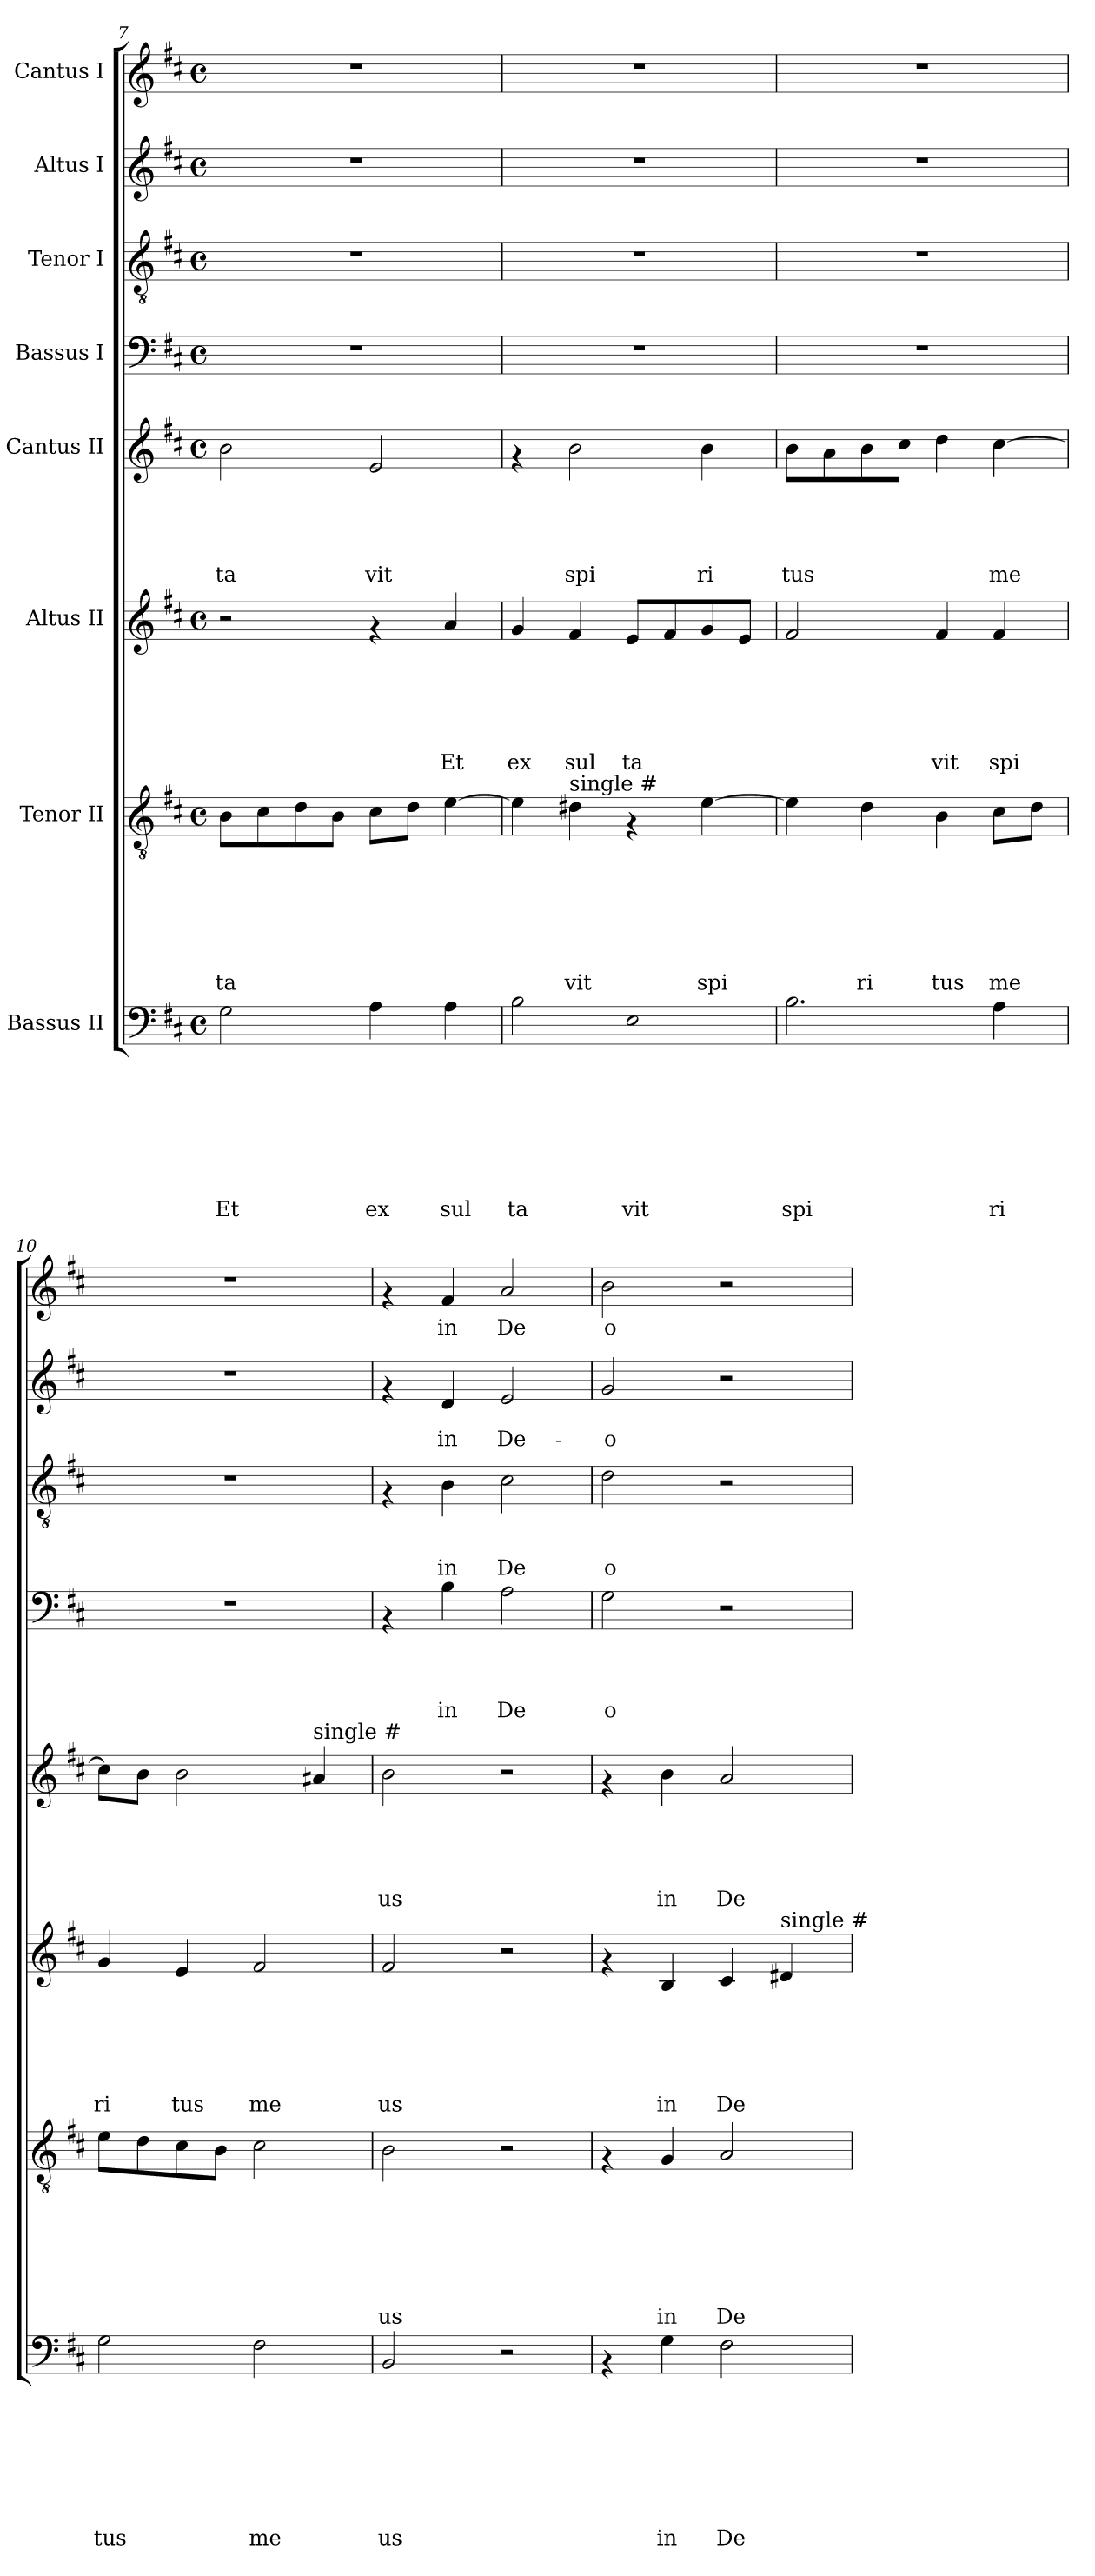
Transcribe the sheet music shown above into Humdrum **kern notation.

**kern	**text	**text	**text	**text	**text	**text	**text	**text	**kern	**text	**text	**text	**text	**text	**text	**text	**kern	**text	**text	**text	**text	**text	**text	**kern	**text	**text	**text	**text	**text	**kern	**text	**text	**text	**text	**kern	**text	**text	**text	**kern	**text	**text	**kern	**text
*part8	*part8	*part8	*part8	*part8	*part8	*part8	*part8	*part8	*part7	*part7	*part7	*part7	*part7	*part7	*part7	*part7	*part6	*part6	*part6	*part6	*part6	*part6	*part6	*part5	*part5	*part5	*part5	*part5	*part5	*part4	*part4	*part4	*part4	*part4	*part3	*part3	*part3	*part3	*part2	*part2	*part2	*part1	*part1
*staff8	*staff8	*staff8	*staff8	*staff8	*staff8	*staff8	*staff8	*staff8	*staff7	*staff7	*staff7	*staff7	*staff7	*staff7	*staff7	*staff7	*staff6	*staff6	*staff6	*staff6	*staff6	*staff6	*staff6	*staff5	*staff5	*staff5	*staff5	*staff5	*staff5	*staff4	*staff4	*staff4	*staff4	*staff4	*staff3	*staff3	*staff3	*staff3	*staff2	*staff2	*staff2	*staff1	*staff1
*I"Bassus II	*	*	*	*	*	*	*	*	*I"Tenor II	*	*	*	*	*	*	*	*I"Altus II	*	*	*	*	*	*	*I"Cantus II	*	*	*	*	*	*I"Bassus I	*	*	*	*	*I"Tenor I	*	*	*	*I"Altus I	*	*	*I"Cantus I	*
!!LO:PB:g=z
*clefF4	*	*	*	*	*	*	*	*	*clefGv2	*	*	*	*	*	*	*	*clefG2	*	*	*	*	*	*	*clefG2	*	*	*	*	*	*clefF4	*	*	*	*	*clefGv2	*	*	*	*clefG2	*	*	*clefG2	*
*k[f#c#]	*	*	*	*	*	*	*	*	*k[f#c#]	*	*	*	*	*	*	*	*k[f#c#]	*	*	*	*	*	*	*k[f#c#]	*	*	*	*	*	*k[f#c#]	*	*	*	*	*k[f#c#]	*	*	*	*k[f#c#]	*	*	*k[f#c#]	*
*D:	*	*	*	*	*	*	*	*	*D:	*	*	*	*	*	*	*	*D:	*	*	*	*	*	*	*D:	*	*	*	*	*	*D:	*	*	*	*	*D:	*	*	*	*D:	*	*	*D:	*
*M4/4	*	*	*	*	*	*	*	*	*M4/4	*	*	*	*	*	*	*	*M4/4	*	*	*	*	*	*	*M4/4	*	*	*	*	*	*M4/4	*	*	*	*	*M4/4	*	*	*	*M4/4	*	*	*M4/4	*
*met(c)	*	*	*	*	*	*	*	*	*met(c)	*	*	*	*	*	*	*	*met(c)	*	*	*	*	*	*	*met(c)	*	*	*	*	*	*met(c)	*	*	*	*	*met(c)	*	*	*	*met(c)	*	*	*met(c)	*
=7	=7	=7	=7	=7	=7	=7	=7	=7	=7	=7	=7	=7	=7	=7	=7	=7	=7	=7	=7	=7	=7	=7	=7	=7	=7	=7	=7	=7	=7	=7	=7	=7	=7	=7	=7	=7	=7	=7	=7	=7	=7	=7	=7
!	!	!	!	!	!	!	!	!LO:LY:b	!	!	!	!	!	!	!	!LO:LY:b	!	!	!	!	!	!	!	!	!	!	!	!	!LO:LY:b	!	!	!	!	!	!	!	!	!	!	!	!	!	!
2G\	.	.	.	.	.	.	.	Et	8B\L	.	.	.	.	.	.	-ta	2r	.	.	.	.	.	.	2b\	.	.	.	.	ta	1r	.	.	.	.	1r	.	.	.	1r	.	.	1r	.
.	.	.	.	.	.	.	.	.	8c#\	.	.	.	.	.	.	.	.	.	.	.	.	.	.	.	.	.	.	.	.	.	.	.	.	.	.	.	.	.	.	.	.	.	.
.	.	.	.	.	.	.	.	.	8d\	.	.	.	.	.	.	.	.	.	.	.	.	.	.	.	.	.	.	.	.	.	.	.	.	.	.	.	.	.	.	.	.	.	.
.	.	.	.	.	.	.	.	.	8B\J	.	.	.	.	.	.	.	.	.	.	.	.	.	.	.	.	.	.	.	.	.	.	.	.	.	.	.	.	.	.	.	.	.	.
!	!	!	!	!	!	!	!	!LO:LY:b	!	!	!	!	!	!	!	!	!	!	!	!	!	!	!	!	!	!	!	!	!LO:LY:b	!	!	!	!	!	!	!	!	!	!	!	!	!	!
4A\	.	.	.	.	.	.	.	ex	8c#\L	.	.	.	.	.	.	.	4rf	.	.	.	.	.	.	2e/	.	.	.	.	vit	.	.	.	.	.	.	.	.	.	.	.	.	.	.
.	.	.	.	.	.	.	.	.	8d\J	.	.	.	.	.	.	.	.	.	.	.	.	.	.	.	.	.	.	.	.	.	.	.	.	.	.	.	.	.	.	.	.	.	.
!	!	!	!	!	!	!	!	!LO:LY:b	!	!	!	!	!	!	!	!	!	!	!	!	!	!	!LO:LY:b	!	!	!	!	!	!	!	!	!	!	!	!	!	!	!	!	!	!	!	!
4A\	.	.	.	.	.	.	.	sul	[>4e\	.	.	.	.	.	.	.	4a/	.	.	.	.	.	Et	.	.	.	.	.	.	.	.	.	.	.	.	.	.	.	.	.	.	.	.
=8	=8	=8	=8	=8	=8	=8	=8	=8	=8	=8	=8	=8	=8	=8	=8	=8	=8	=8	=8	=8	=8	=8	=8	=8	=8	=8	=8	=8	=8	=8	=8	=8	=8	=8	=8	=8	=8	=8	=8	=8	=8	=8	=8
!	!	!	!	!	!	!	!	!LO:LY:b	!	!	!	!	!	!	!	!	!	!	!	!	!	!	!LO:LY:b	!	!	!	!	!	!	!	!	!	!	!	!	!	!	!	!	!	!	!	!
2B\	.	.	.	.	.	.	.	ta	4e\]	.	.	.	.	.	.	.	4g/	.	.	.	.	.	ex	4rf	.	.	.	.	.	1r	.	.	.	.	1r	.	.	.	1r	.	.	1r	.
!	!	!	!	!	!	!	!	!	!LO:TX:a:t=single #	!	!	!	!	!	!	!	!	!	!	!	!	!	!	!	!	!	!	!	!	!	!	!	!	!	!	!	!	!	!	!	!	!	!
!	!	!	!	!	!	!	!	!	!	!	!	!	!	!	!	!LO:LY:b	!	!	!	!	!	!	!LO:LY:b	!	!	!	!	!	!LO:LY:b	!	!	!	!	!	!	!	!	!	!	!	!	!	!
.	.	.	.	.	.	.	.	.	4d#\	.	.	.	.	.	.	vit	4f#/	.	.	.	.	.	sul	2b\	.	.	.	.	spi	.	.	.	.	.	.	.	.	.	.	.	.	.	.
!	!	!	!	!	!	!	!	!LO:LY:b	!	!	!	!	!	!	!	!	!	!	!	!	!	!	!LO:LY:b	!	!	!	!	!	!	!	!	!	!	!	!	!	!	!	!	!	!	!	!
2E\	.	.	.	.	.	.	.	vit	4rF	.	.	.	.	.	.	.	8e/L	.	.	.	.	.	ta	.	.	.	.	.	.	.	.	.	.	.	.	.	.	.	.	.	.	.	.
.	.	.	.	.	.	.	.	.	.	.	.	.	.	.	.	.	8f#/	.	.	.	.	.	.	.	.	.	.	.	.	.	.	.	.	.	.	.	.	.	.	.	.	.	.
!	!	!	!	!	!	!	!	!	!	!	!	!	!	!	!	!LO:LY:b	!	!	!	!	!	!	!	!	!	!	!	!	!LO:LY:b	!	!	!	!	!	!	!	!	!	!	!	!	!	!
.	.	.	.	.	.	.	.	.	[>4e\	.	.	.	.	.	.	spi	8g/	.	.	.	.	.	.	4b\	.	.	.	.	ri	.	.	.	.	.	.	.	.	.	.	.	.	.	.
.	.	.	.	.	.	.	.	.	.	.	.	.	.	.	.	.	8e/J	.	.	.	.	.	.	.	.	.	.	.	.	.	.	.	.	.	.	.	.	.	.	.	.	.	.
=9	=9	=9	=9	=9	=9	=9	=9	=9	=9	=9	=9	=9	=9	=9	=9	=9	=9	=9	=9	=9	=9	=9	=9	=9	=9	=9	=9	=9	=9	=9	=9	=9	=9	=9	=9	=9	=9	=9	=9	=9	=9	=9	=9
!	!	!	!	!	!	!	!	!LO:LY:b	!	!	!	!	!	!	!	!	!	!	!	!	!	!	!	!	!	!	!	!	!LO:LY:b	!	!	!	!	!	!	!	!	!	!	!	!	!	!
2.B\	.	.	.	.	.	.	.	spi	4e\]	.	.	.	.	.	.	.	2f#/	.	.	.	.	.	.	8b\L	.	.	.	.	tus	1r	.	.	.	.	1r	.	.	.	1r	.	.	1r	.
.	.	.	.	.	.	.	.	.	.	.	.	.	.	.	.	.	.	.	.	.	.	.	.	8a\	.	.	.	.	.	.	.	.	.	.	.	.	.	.	.	.	.	.	.
!	!	!	!	!	!	!	!	!	!	!	!	!	!	!	!	!LO:LY:b	!	!	!	!	!	!	!	!	!	!	!	!	!	!	!	!	!	!	!	!	!	!	!	!	!	!	!
.	.	.	.	.	.	.	.	.	4d\	.	.	.	.	.	.	ri	.	.	.	.	.	.	.	8b\	.	.	.	.	.	.	.	.	.	.	.	.	.	.	.	.	.	.	.
.	.	.	.	.	.	.	.	.	.	.	.	.	.	.	.	.	.	.	.	.	.	.	.	8cc#\J	.	.	.	.	.	.	.	.	.	.	.	.	.	.	.	.	.	.	.
!	!	!	!	!	!	!	!	!	!	!	!	!	!	!	!	!LO:LY:b	!	!	!	!	!	!	!LO:LY:b	!	!	!	!	!	!	!	!	!	!	!	!	!	!	!	!	!	!	!	!
.	.	.	.	.	.	.	.	.	4B\	.	.	.	.	.	.	tus	4f#/	.	.	.	.	.	vit	4dd\	.	.	.	.	.	.	.	.	.	.	.	.	.	.	.	.	.	.	.
!	!	!	!	!	!	!	!	!LO:LY:b	!	!	!	!	!	!	!	!LO:LY:b	!	!	!	!	!	!	!LO:LY:b	!	!	!	!	!	!LO:LY:b	!	!	!	!	!	!	!	!	!	!	!	!	!	!
4A\	.	.	.	.	.	.	.	ri	8c#\L	.	.	.	.	.	.	me	4f#/	.	.	.	.	.	spi	[>4cc#\	.	.	.	.	me	.	.	.	.	.	.	.	.	.	.	.	.	.	.
.	.	.	.	.	.	.	.	.	8d\J	.	.	.	.	.	.	.	.	.	.	.	.	.	.	.	.	.	.	.	.	.	.	.	.	.	.	.	.	.	.	.	.	.	.
=10	=10	=10	=10	=10	=10	=10	=10	=10	=10	=10	=10	=10	=10	=10	=10	=10	=10	=10	=10	=10	=10	=10	=10	=10	=10	=10	=10	=10	=10	=10	=10	=10	=10	=10	=10	=10	=10	=10	=10	=10	=10	=10	=10
!	!	!	!	!	!	!	!	!LO:LY:b	!	!	!	!	!	!	!	!	!	!	!	!	!	!	!LO:LY:b	!	!	!	!	!	!	!	!	!	!	!	!	!	!	!	!	!	!	!	!
2G\	.	.	.	.	.	.	.	tus	8e\L	.	.	.	.	.	.	.	4g/	.	.	.	.	.	ri	8cc#\L]	.	.	.	.	.	1r	.	.	.	.	1r	.	.	.	1r	.	.	1r	.
.	.	.	.	.	.	.	.	.	8d\	.	.	.	.	.	.	.	.	.	.	.	.	.	.	8b\J	.	.	.	.	.	.	.	.	.	.	.	.	.	.	.	.	.	.	.
!	!	!	!	!	!	!	!	!	!	!	!	!	!	!	!	!	!	!	!	!	!	!	!LO:LY:b	!	!	!	!	!	!	!	!	!	!	!	!	!	!	!	!	!	!	!	!
.	.	.	.	.	.	.	.	.	8c#\	.	.	.	.	.	.	.	4e/	.	.	.	.	.	tus	2b\	.	.	.	.	.	.	.	.	.	.	.	.	.	.	.	.	.	.	.
.	.	.	.	.	.	.	.	.	8B\J	.	.	.	.	.	.	.	.	.	.	.	.	.	.	.	.	.	.	.	.	.	.	.	.	.	.	.	.	.	.	.	.	.	.
!	!	!	!	!	!	!	!	!LO:LY:b	!	!	!	!	!	!	!	!	!	!	!	!	!	!	!LO:LY:b	!	!	!	!	!	!	!	!	!	!	!	!	!	!	!	!	!	!	!	!
2F#\	.	.	.	.	.	.	.	me	2c#\	.	.	.	.	.	.	.	2f#/	.	.	.	.	.	me	.	.	.	.	.	.	.	.	.	.	.	.	.	.	.	.	.	.	.	.
!	!	!	!	!	!	!	!	!	!	!	!	!	!	!	!	!	!	!	!	!	!	!	!	!LO:TX:a:t=single #	!	!	!	!	!	!	!	!	!	!	!	!	!	!	!	!	!	!	!
.	.	.	.	.	.	.	.	.	.	.	.	.	.	.	.	.	.	.	.	.	.	.	.	4a#/	.	.	.	.	.	.	.	.	.	.	.	.	.	.	.	.	.	.	.
=11	=11	=11	=11	=11	=11	=11	=11	=11	=11	=11	=11	=11	=11	=11	=11	=11	=11	=11	=11	=11	=11	=11	=11	=11	=11	=11	=11	=11	=11	=11	=11	=11	=11	=11	=11	=11	=11	=11	=11	=11	=11	=11	=11
!	!	!	!	!	!	!	!	!LO:LY:b	!	!	!	!	!	!	!	!LO:LY:b	!	!	!	!	!	!	!LO:LY:b	!	!	!	!	!	!LO:LY:b	!	!	!	!	!	!	!	!	!	!	!	!	!	!
2BB/	.	.	.	.	.	.	.	us	2B\	.	.	.	.	.	.	us	2f#/	.	.	.	.	.	us	2b\	.	.	.	.	us	4rAA	.	.	.	.	4rF	.	.	.	4rf	.	.	4rf	.
!	!	!	!	!	!	!	!	!	!	!	!	!	!	!	!	!	!	!	!	!	!	!	!	!	!	!	!	!	!	!	!	!	!	!LO:LY:b	!	!	!	!LO:LY:b	!	!	!LO:LY:b	!	!LO:LY:b
.	.	.	.	.	.	.	.	.	.	.	.	.	.	.	.	.	.	.	.	.	.	.	.	.	.	.	.	.	.	4B\	.	.	.	in	4B\	.	.	in	4d/	.	in	4f#/	in
!	!	!	!	!	!	!	!	!	!	!	!	!	!	!	!	!	!	!	!	!	!	!	!	!	!	!	!	!	!	!	!	!	!	!LO:LY:b	!	!	!	!LO:LY:b	!	!	!LO:LY:b	!	!LO:LY:b
2r	.	.	.	.	.	.	.	.	2r	.	.	.	.	.	.	.	2r	.	.	.	.	.	.	2r	.	.	.	.	.	2A\	.	.	.	De	2c#\	.	.	De	2e/	.	De-	2a/	De
=12	=12	=12	=12	=12	=12	=12	=12	=12	=12	=12	=12	=12	=12	=12	=12	=12	=12	=12	=12	=12	=12	=12	=12	=12	=12	=12	=12	=12	=12	=12	=12	=12	=12	=12	=12	=12	=12	=12	=12	=12	=12	=12	=12
!	!	!	!	!	!	!	!	!	!	!	!	!	!	!	!	!	!	!	!	!	!	!	!	!	!	!	!	!	!	!	!	!	!	!LO:LY:b	!	!	!	!LO:LY:b	!	!	!LO:LY:b	!	!LO:LY:b
4rAA	.	.	.	.	.	.	.	.	4rF	.	.	.	.	.	.	.	4rf	.	.	.	.	.	.	4rf	.	.	.	.	.	2G\	.	.	.	o	2d\	.	.	o	2g/	.	-o	2b\	o
!	!	!	!	!	!	!	!	!LO:LY:b	!	!	!	!	!	!	!	!LO:LY:b	!	!	!	!	!	!	!LO:LY:b	!	!	!	!	!	!LO:LY:b	!	!	!	!	!	!	!	!	!	!	!	!	!	!
4G\	.	.	.	.	.	.	.	in	4G/	.	.	.	.	.	.	in	4B/	.	.	.	.	.	in	4b\	.	.	.	.	in	.	.	.	.	.	.	.	.	.	.	.	.	.	.
!	!	!	!	!	!	!	!	!LO:LY:b	!	!	!	!	!	!	!	!LO:LY:b	!	!	!	!	!	!	!LO:LY:b	!	!	!	!	!	!LO:LY:b	!	!	!	!	!	!	!	!	!	!	!	!	!	!
2F#\	.	.	.	.	.	.	.	De	2A/	.	.	.	.	.	.	De	4c#/	.	.	.	.	.	De	2a/	.	.	.	.	De	2r	.	.	.	.	2r	.	.	.	2r	.	.	2r	.
!	!	!	!	!	!	!	!	!	!	!	!	!	!	!	!	!	!LO:TX:a:t=single #	!	!	!	!	!	!	!	!	!	!	!	!	!	!	!	!	!	!	!	!	!	!	!	!	!	!
.	.	.	.	.	.	.	.	.	.	.	.	.	.	.	.	.	4d#/	.	.	.	.	.	.	.	.	.	.	.	.	.	.	.	.	.	.	.	.	.	.	.	.	.	.
=	=	=	=	=	=	=	=	=	=	=	=	=	=	=	=	=	=	=	=	=	=	=	=	=	=	=	=	=	=	=	=	=	=	=	=	=	=	=	=	=	=	=	=
*-	*-	*-	*-	*-	*-	*-	*-	*-	*-	*-	*-	*-	*-	*-	*-	*-	*-	*-	*-	*-	*-	*-	*-	*-	*-	*-	*-	*-	*-	*-	*-	*-	*-	*-	*-	*-	*-	*-	*-	*-	*-	*-	*-
